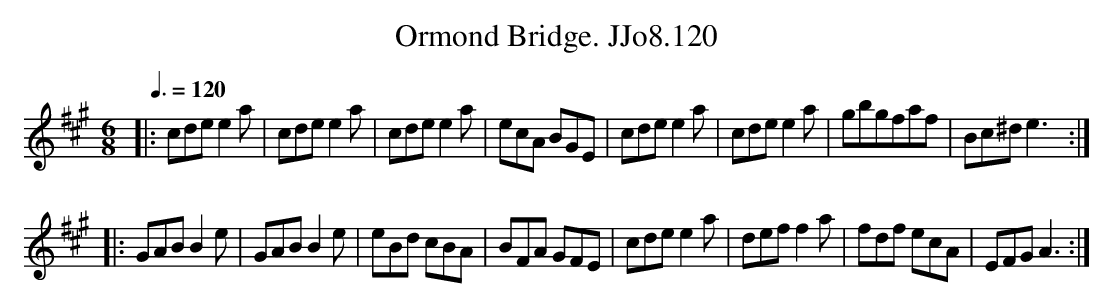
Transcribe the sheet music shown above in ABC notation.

X:1
T:Ormond Bridge. JJo8.120
M:6/8
L:1/8
Q:3/8=120
K:A
|:cdee2a|cdee2a|cdee2a|ecA BGE|cdee2a|cdee2a|gbgfaf|Bc^de3:|
|:GABB2e|GABB2e|eBd cBA|BFA GFE|cdee2a|deff2a|fdf ecA|EFGA3:|
